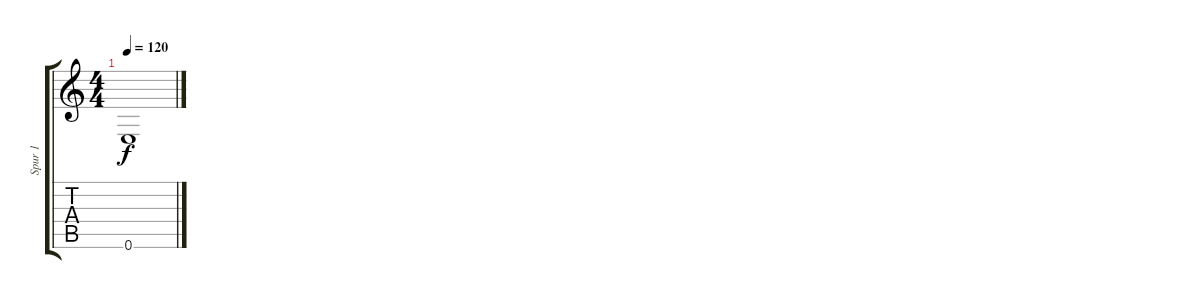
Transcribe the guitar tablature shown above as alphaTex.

\track ("Spur 1" "Spur 1") {instrument overdrivenguitar}
\staff {score tabs}
\tuning (E4 B3 G3 D3 A2 E2) {hide}
\ts (4 4)
\tempo 120
\clef g2
\ks c
0.6{t}.1{dy f}
